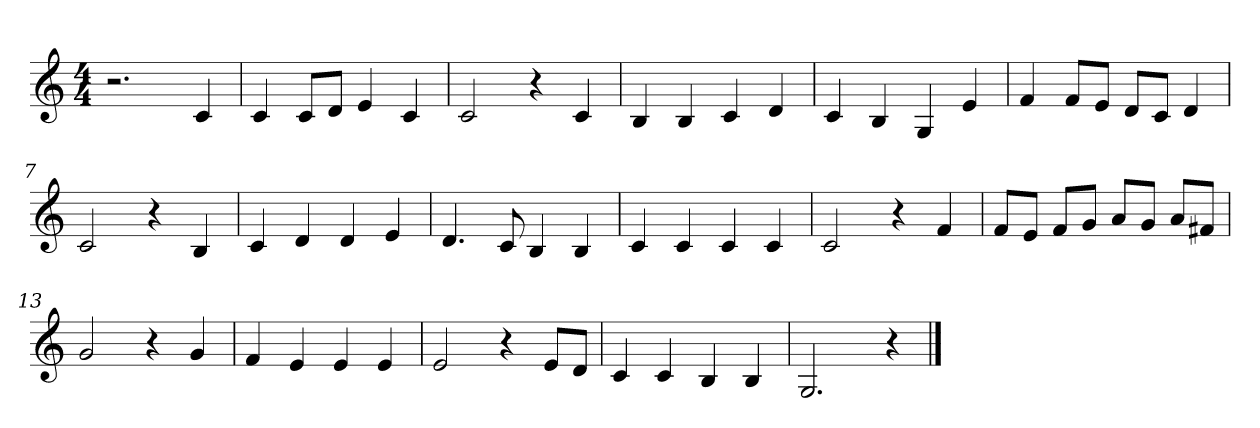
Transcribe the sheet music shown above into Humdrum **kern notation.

**kern
*part1
*staff1
*clefG2
*k[]
*C:
*M4/4
=1
2.r
4c
=2
4c
8c/L
8d/J
4e
4c
=3
2c
4r
4c
=4
4B
4B
4c
4d
=5
4c
4B
4G
4e
=6
4f
8f/L
8e/J
8d/L
8c/J
4d
=7
2c
4r
4B
=8
4c
4d
4d
4e
=9
4.d
8c
4B
4B
=10
4c
4c
4c
4c
=11
2c
4r
4f
=12
8f/L
8e/J
8f/L
8g/J
8a/L
8g/J
8a/L
8f#X/J
=13
2g
4r
4g
=14
4f
4e
4e
4e
=15
2e
4r
8e/L
8d/J
=16
4c
4c
4B
4B
=17
2.G
4r
==
*-
